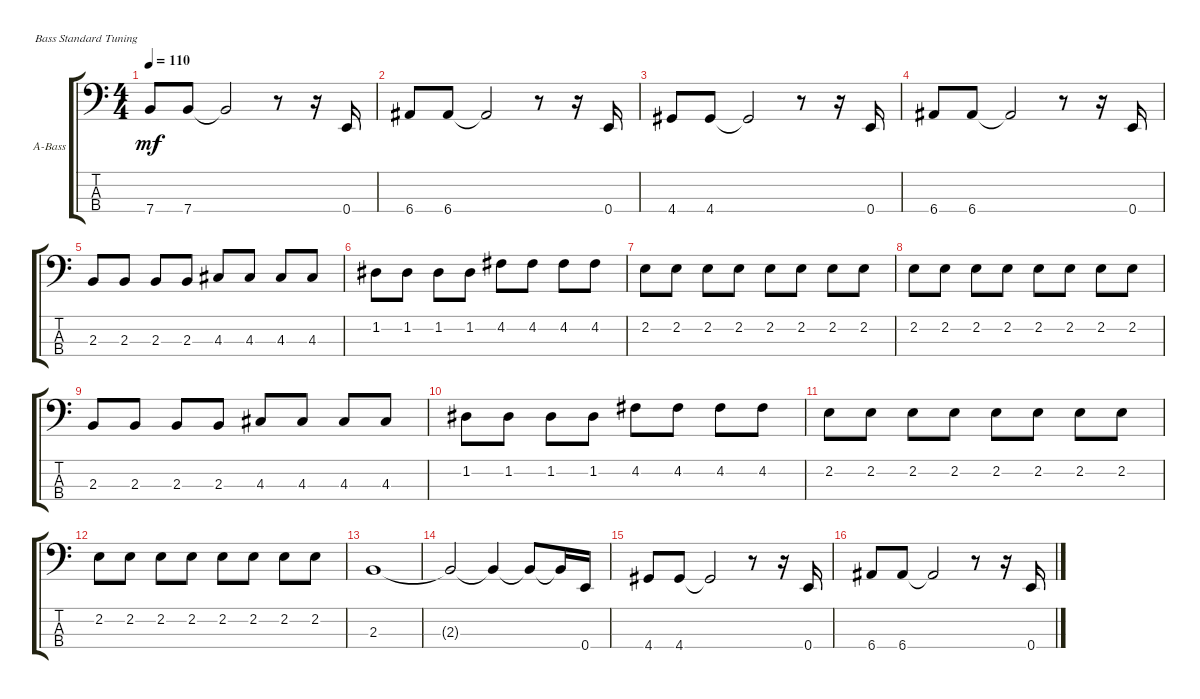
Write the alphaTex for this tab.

\defaultSystemsLayout 4
\bracketExtendMode groupsimilarinstruments
\firstSystemTrackNameOrientation horizontal
\otherSystemsTrackNameOrientation horizontal
\track ("Acoustic Bass" "A-Bass") {instrument acousticbass}
\staff {score tabs}
\tuning (G2 D2 A1 E1)
\ts (4 4)
\tempo 110
\clef f4
\ks c
7.4.8{dy mf} 7.4.8 7.4{t}.2 r.8 r.16 0.4.16 |
6.4.8 6.4.8 6.4{t}.2 r.8 r.16 0.4.16 |
4.4.8 4.4.8 4.4{t}.2 r.8 r.16 0.4.16 |
6.4.8 6.4.8 6.4{t}.2 r.8 r.16 0.4.16 |
2.3.8 2.3.8 2.3.8 2.3.8 4.3.8 4.3.8 4.3.8 4.3.8 |
1.2.8 1.2.8 1.2.8 1.2.8 4.2.8 4.2.8 4.2.8 4.2.8 |
2.2.8 2.2.8 2.2.8 2.2.8 2.2.8 2.2.8 2.2.8 2.2.8 |
2.2.8 2.2.8 2.2.8 2.2.8 2.2.8 2.2.8 2.2.8 2.2.8 |
2.3.8 2.3.8 2.3.8 2.3.8 4.3.8 4.3.8 4.3.8 4.3.8 |
1.2.8 1.2.8 1.2.8 1.2.8 4.2.8 4.2.8 4.2.8 4.2.8 |
2.2.8 2.2.8 2.2.8 2.2.8 2.2.8 2.2.8 2.2.8 2.2.8 |
2.2.8 2.2.8 2.2.8 2.2.8 2.2.8 2.2.8 2.2.8 2.2.8 |
2.3.1 |
2.3{t}.2 2.3{t}.4 2.3{t}.8 2.3{t}.16 0.4.16 |
4.4.8 4.4.8 4.4{t}.2 r.8 r.16 0.4.16 |
6.4.8 6.4.8 6.4{t}.2 r.8 r.16 0.4.16
